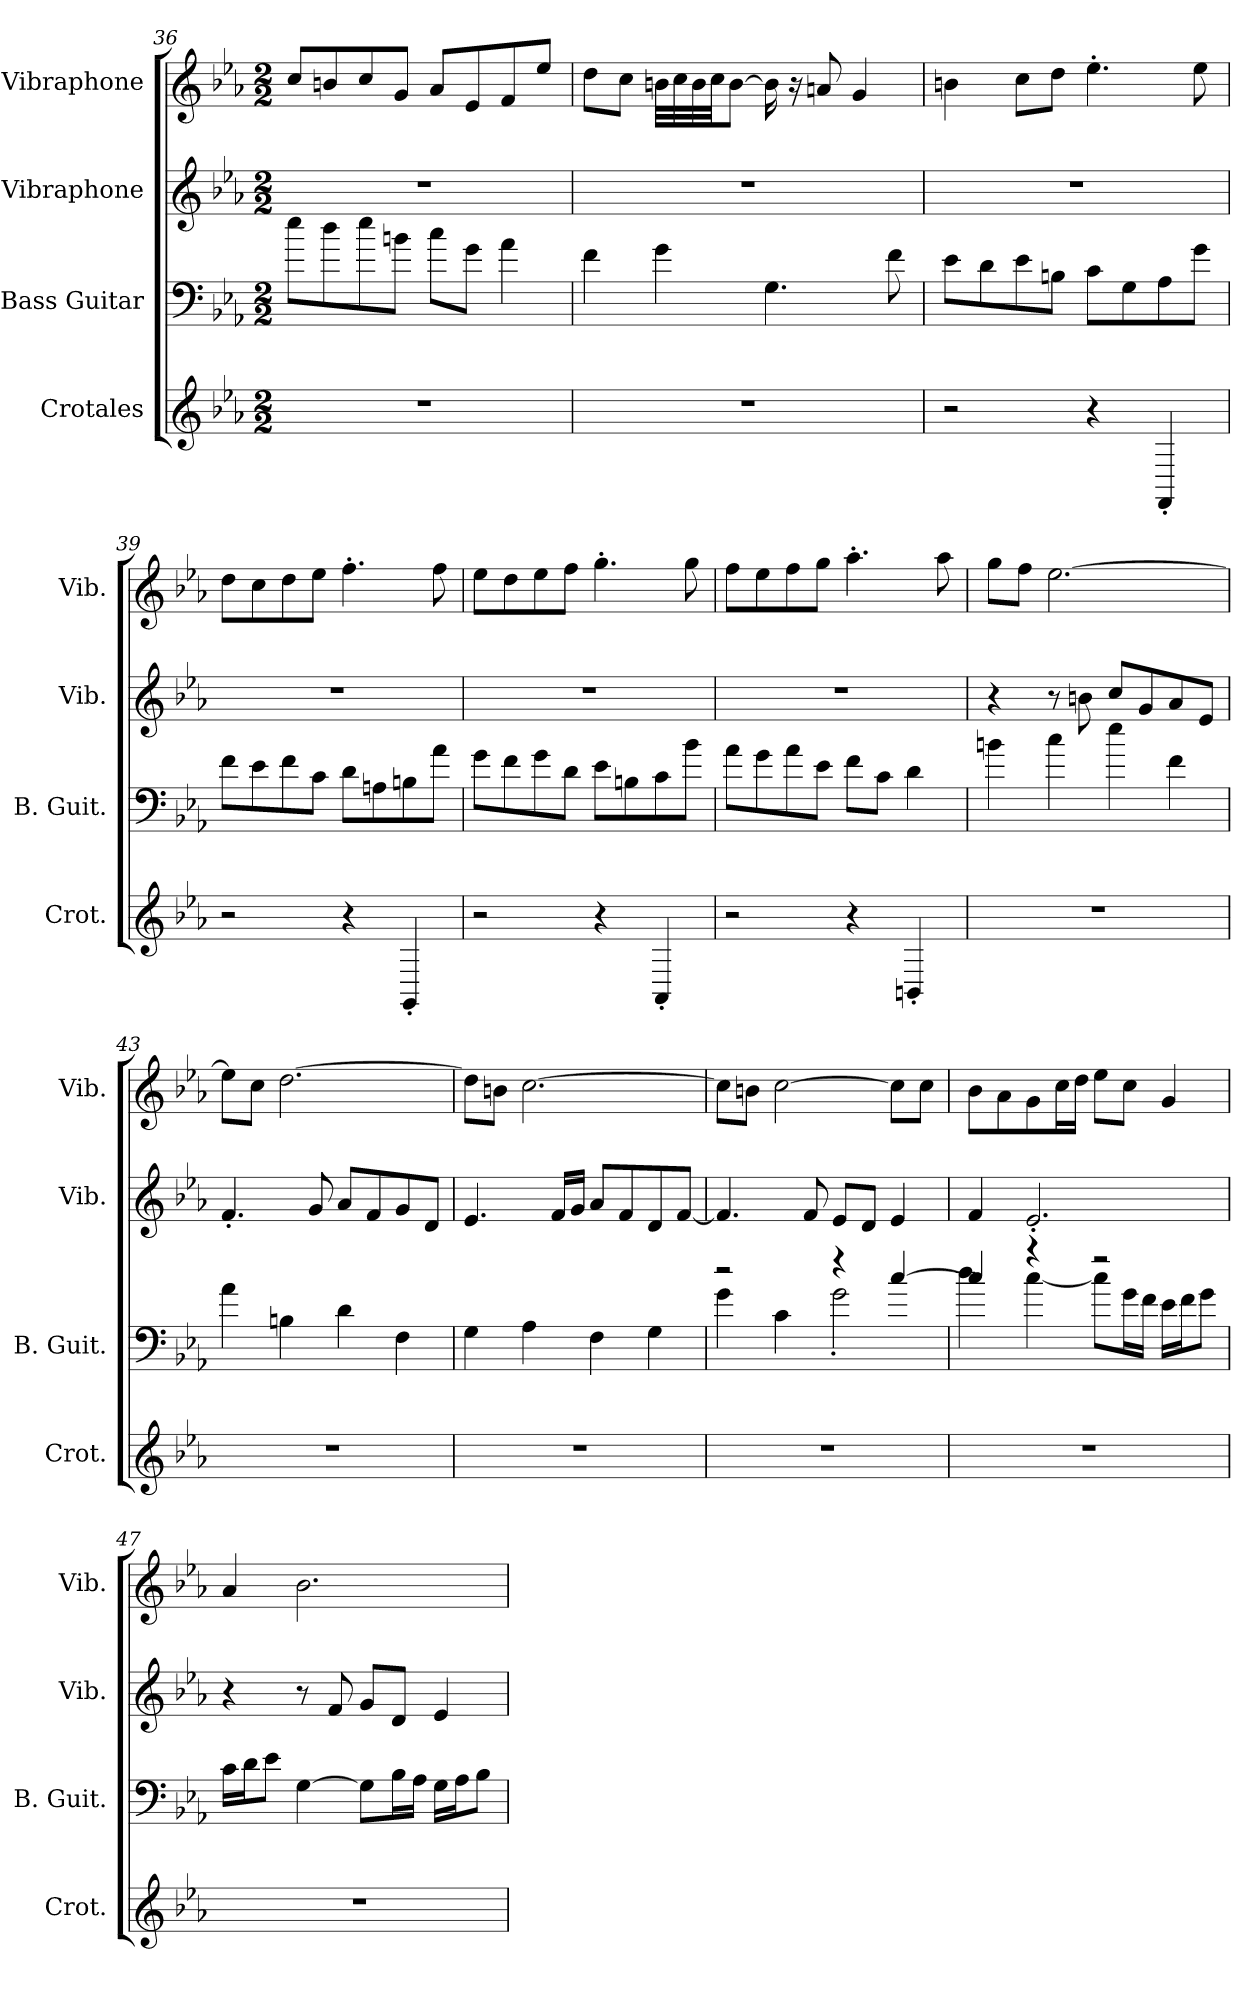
**kern	**kern	**kern	**kern
*part4	*part3	*part2	*part1
*staff4	*staff3	*staff2	*staff1
*I"Crotales	*I"Bass Guitar	*I"Vibraphone	*I"Vibraphone
*I'Crot.	*I'B. Guit.	*I'Vib.	*I'Vib.
*clefG2	*clefF4	*clefG2	*clefG2
*ITrd-14c-24	*ITrd7c12	*	*
*k[b-e-a-]	*k[b-e-a-]	*k[b-e-a-]	*k[b-e-a-]
*M2/2	*M2/2	*M2/2	*M2/2
=36	=36	=36	=36
1r	8e-\L	1r	8cc/L
.	8d\	.	8bn/
.	8e-\	.	8cc/
.	8Bn\J	.	8g/J
.	8c\L	.	8a-/L
.	8G\J	.	8e-/
.	4A-\	.	8f/
.	.	.	8ee-/J
!!LO:LB:g=z
=37	=37	=37	=37
1r	4F\	1r	8dd\L
.	.	.	8cc\J
.	4G\	.	32bn\LLL
.	.	.	32cc\
.	.	.	32b\
.	.	.	32cc\JJ
.	.	.	[8b\J
.	4.GG\	.	16b\]
.	.	.	16r
.	.	.	8an/
.	.	.	4g/
.	8F\	.	.
=38	=38	=38	=38
2r	8E-\L	1r	4bn\
.	8D\	.	.
.	8E-\	.	8cc\L
.	8BBn\J	.	8dd\J
4r	8C\L	.	4.ee-'\
.	8GG\	.	.
4f'/	8AA-\	.	.
.	8G\J	.	8ee-\
=39	=39	=39	=39
2r	8F\L	1r	8dd\L
.	8E-\	.	8cc\
.	8F\	.	8dd\
.	8C\J	.	8ee-\J
4r	8D\L	.	4.ff'\
.	8AAn\	.	.
4g'/	8BBn\	.	.
.	8A-\J	.	8ff\
!!LO:PB:g=z
=40	=40	=40	=40
2r	8G\L	1r	8ee-\L
.	8F\	.	8dd\
.	8G\	.	8ee-\
.	8D\J	.	8ff\J
4r	8E-\L	.	4.gg'\
.	8BBn\	.	.
4a-'/	8C\	.	.
.	8B-\J	.	8gg\
=41	=41	=41	=41
2r	8A-\L	1r	8ff\L
.	8G\	.	8ee-\
.	8A-\	.	8ff\
.	8E-\J	.	8gg\J
4r	8F\L	.	4.aa-'\
.	8C\J	.	.
4bn'/	4D\	.	.
.	.	.	8aa-\
=42	=42	=42	=42
1r	4Bn\	4r	8gg\L
.	.	.	8ff\J
.	4c\	8r	[2.ee-\
.	.	8bn\	.
.	4e-\	8cc/L	.
.	.	8g/	.
.	4F\	8a-/	.
.	.	8e-/J	.
=43	=43	=43	=43
1r	4A-\	4.f'/	8ee-\L]
.	.	.	8cc\J
.	4BBn\	.	[2.dd\
.	.	8g/	.
.	4D\	8a-/L	.
.	.	8f/	.
.	4FF\	8g/	.
.	.	8d/J	.
!!LO:LB:g=z
=44	=44	=44	=44
1r	4GG\	4.e-/	8dd\L]
.	.	.	8bn\J
.	4AA-\	.	[2.cc\
.	.	16f/LL	.
.	.	16g/JJ	.
.	4FF\	8a-/L	.
.	.	8f/	.
.	4GG\	8d/	.
.	.	[8f/J	.
=45	=45	=45	=45
*	*^	*	*
1r	2r	4G\	4.f/]	8cc\L]
.	.	.	.	8bn\J
.	.	4C\	.	[2cc\
.	.	.	8f/	.
.	4r	2G'\	8e-/L	.
.	.	.	8d/J	.
.	[4c/	.	4e-/	8cc\L]
.	.	.	.	8cc\J
=46	=46	=46	=46	=46
1r	4c/]	4d\	4f/	8b-\L
.	.	.	.	8a-\
.	4r	[4c\	2.e-'/	8g\
.	.	.	.	16cc\L
.	.	.	.	16dd\JJ
.	2r	8c\L]	.	8ee-\L
.	.	16G\L	.	8cc\J
.	.	16F\JJ	.	.
.	.	16E-\LL	.	4g/
.	.	16F\J	.	.
.	.	8G\J	.	.
*	*v	*v	*	*
!!LO:LB:g=z
=47	=47	=47	=47
1r	16C\LL	4r	4a-/
.	16D\J	.	.
.	8E-\J	.	.
.	[4GG\	8r	2.b-\
.	.	8f/	.
.	8GG\L]	8g/L	.
.	16BB-\L	8d/J	.
.	16AA-\JJ	.	.
.	16GG\LL	4e-/	.
.	16AA-\J	.	.
.	8BB-\J	.	.
=	=	=	=
*-	*-	*-	*-
